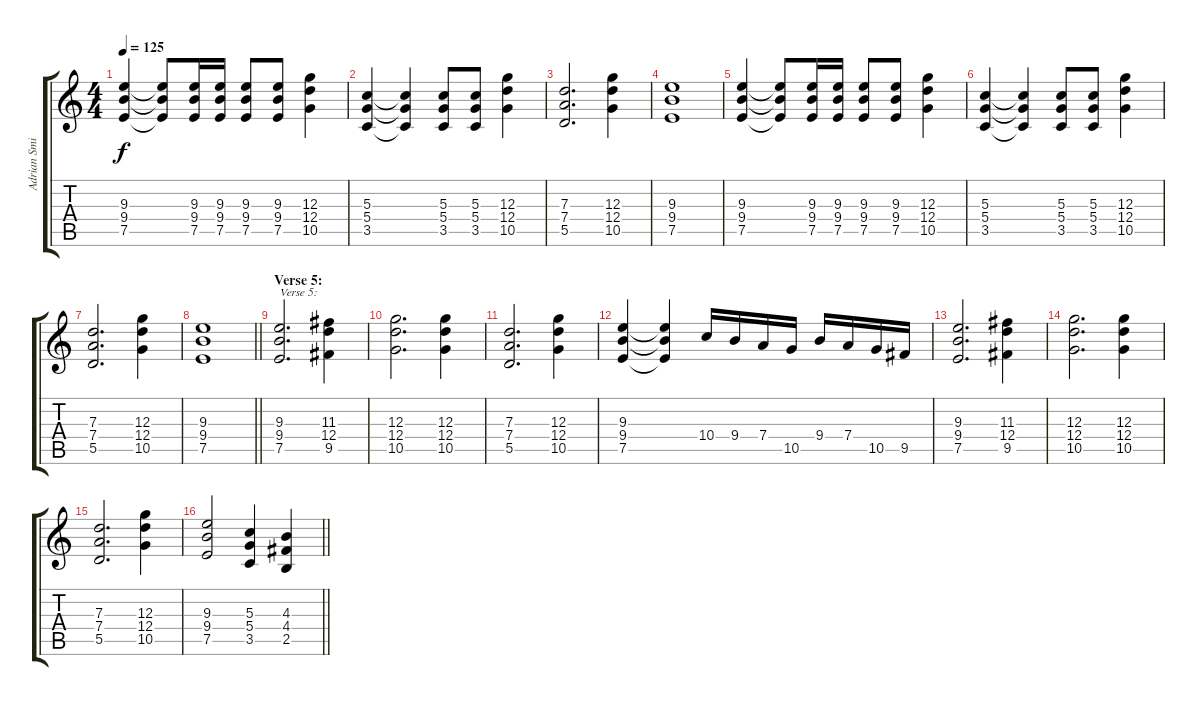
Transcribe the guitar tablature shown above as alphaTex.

\track ("Adrian Smith" "Adrian Smi") {instrument overdrivenguitar}
\staff {score tabs}
\tuning (E4 B3 G3 D3 A2 E2) {hide}
\ts (4 4)
\tempo 125
\clef g2
\ks c
(9.3 9.4 7.5).4{dy f} (9.3{t} 9.4{t} 7.5{t}).8 (9.3 9.4 7.5).16 (9.3 9.4 7.5).16 (9.3 9.4 7.5).8 (9.3 9.4 7.5).8 (12.3 12.4 10.5).4 |
(5.3 5.4 3.5).4 (5.3{t} 5.4{t} 3.5{t}).4 (5.3 5.4 3.5).8 (5.3 5.4 3.5).8 (12.3 12.4 10.5).4 |
(7.3 7.4 5.5).2{d} (12.3 12.4 10.5).4 |
(9.3 9.4 7.5).1 |
(9.3 9.4 7.5).4 (9.3{t} 9.4{t} 7.5{t}).8 (9.3 9.4 7.5).16 (9.3 9.4 7.5).16 (9.3 9.4 7.5).8 (9.3 9.4 7.5).8 (12.3 12.4 10.5).4 |
(5.3 5.4 3.5).4 (5.3{t} 5.4{t} 3.5{t}).4 (5.3 5.4 3.5).8 (5.3 5.4 3.5).8 (12.3 12.4 10.5).4 |
(7.3 7.4 5.5).2{d} (12.3 12.4 10.5).4 |
\barLineRight lightlight
(9.3 9.4 7.5).1 |
\section ("" "Verse 5:")
(9.3 9.4 7.5).2{d txt "Verse 5:"} (11.3 12.4 9.5).4 |
(12.3 12.4 10.5).2{d} (12.3 12.4 10.5).4 |
(7.3 7.4 5.5).2{d} (12.3 12.4 10.5).4 |
(9.3 9.4 7.5).4 (9.3{t} 9.4{t} 7.5{t}).4 10.4.16 9.4.16 7.4.16 10.5.16 9.4.16 7.4.16 10.5.16 9.5.16 |
(9.3 9.4 7.5).2{d} (11.3 12.4 9.5).4 |
(12.3 12.4 10.5).2{d} (12.3 12.4 10.5).4 |
(7.3 7.4 5.5).2{d} (12.3 12.4 10.5).4 |
\barLineRight lightlight
(9.3 9.4 7.5).2 (5.3 5.4 3.5).4 (4.3 4.4 2.5).4
